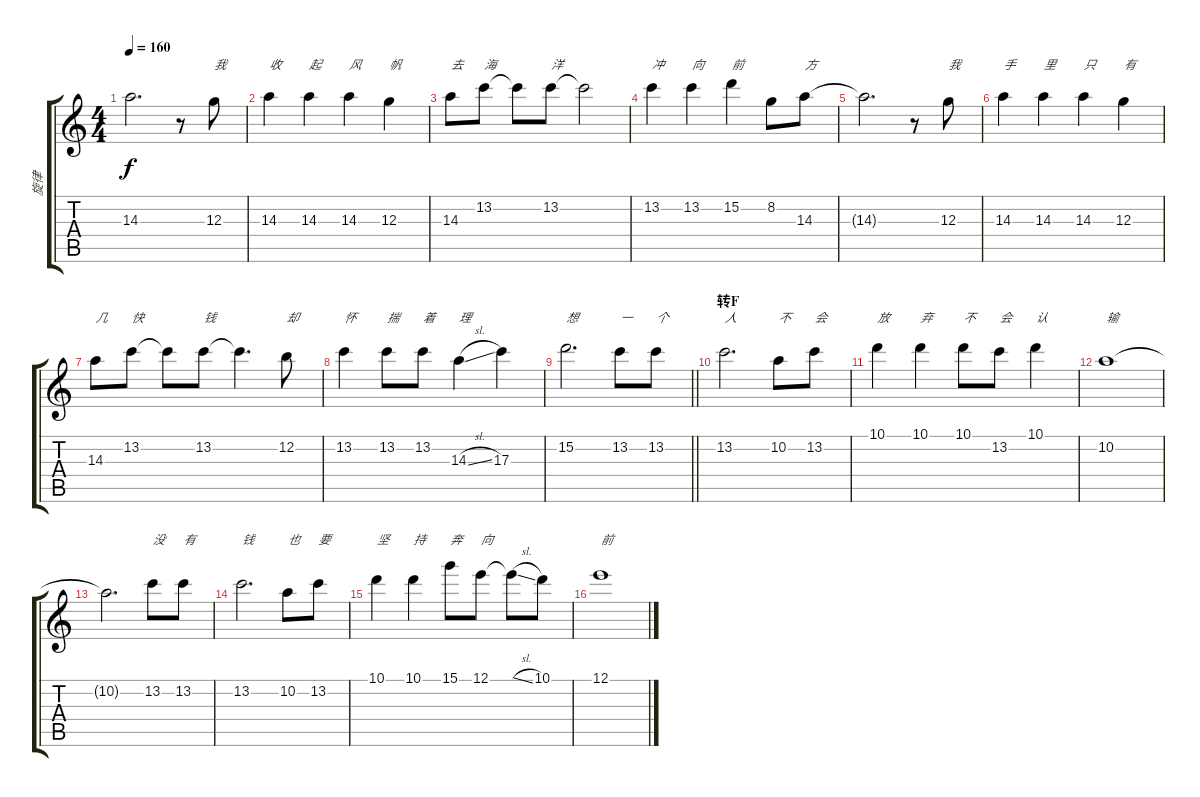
\track ("旋律" "旋律") {instrument contrabass}
\staff {score tabs}
\tuning (E4 B3 G3 D3 A2 E2) {hide}
\ts (4 4)
\tempo 160
\clef g2
\ks c
14.3{t}.2{d dy f} r.8 12.3.8{txt "我"} |
14.3.4{txt "收"} 14.3.4{txt "起"} 14.3.4{txt "风"} 12.3.4{txt "帆"} |
14.3.8{txt "去"} 13.2.8{txt "海"} 13.2{t}.8 13.2.8{txt "洋"} 13.2{t}.2 |
13.2.4{txt "冲"} 13.2.4{txt "向"} 15.2.4{txt "前"} 8.2.8 14.3.8{txt "方"} |
14.3{t}.2{d} r.8 12.3.8{txt "我"} |
14.3.4{txt "手"} 14.3.4{txt "里"} 14.3.4{txt "只"} 12.3.4{txt "有"} |
14.3.8{txt "几"} 13.2.8{txt "快"} 13.2{t}.8 13.2.8{txt "钱"} 13.2{t}.4{d} 12.2.8{txt "却"} |
13.2.4{txt "怀"} 13.2.8{txt "揣"} 13.2.8{txt "着"} 14.3{sl}.4{txt "理"} 17.3.4 |
\barLineRight lightlight
15.2.2{d txt "想"} 13.2.8{txt "一"} 13.2.8{txt "个"} |
\section ("" "转F")
13.2.2{d txt "人"} 10.2.8{txt "不"} 13.2.8{txt "会"} |
10.1.4{txt "放"} 10.1.4{txt "弃"} 10.1.8{txt "不"} 13.2.8{txt "会"} 10.1.4{txt "认"} |
10.2.1{txt "输"} |
10.2{t}.2{d} 13.2.8{txt "没"} 13.2.8{txt "有"} |
13.2.2{d txt "钱"} 10.2.8{txt "也"} 13.2.8{txt "要"} |
10.1.4{txt "坚"} 10.1.4{txt "持"} 15.1.8{txt "奔"} 12.1.8{txt "向"} 12.1{sl t}.8 10.1.8 |
12.1.1{txt "前"}
